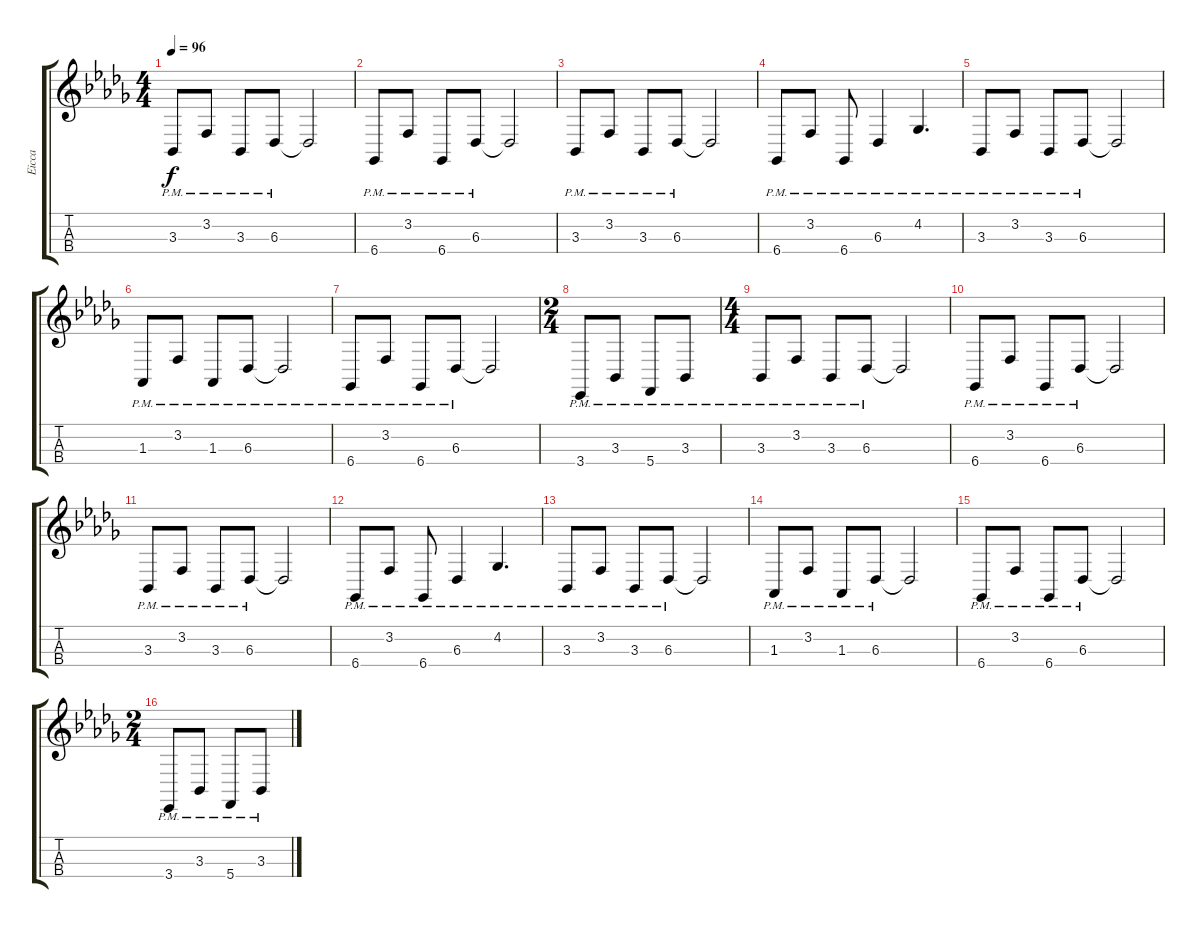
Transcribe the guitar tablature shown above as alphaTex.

\track ("Eicca" "Eicca") {instrument cello}
\staff {score tabs}
\tuning (A3 D3 G2 C2) {hide}
\ts (4 4)
\tempo 96
\clef g2
\ks bbminor
3.3{pm}.8{dy f volume 13 instrument pizzicatostrings} 3.2{pm}.8 3.3{pm}.8 6.3{pm}.8 6.3{t}.2 |
6.4{pm}.8 3.2{pm}.8 6.4{pm}.8 6.3{pm}.8 6.3{t}.2 |
3.3{pm}.8 3.2{pm}.8 3.3{pm}.8 6.3{pm}.8 6.3{t}.2 |
6.4{pm}.8 3.2{pm}.8 6.4{pm}.8 6.3{pm}.4 4.2{pm}.4{d} |
3.3{pm}.8 3.2{pm}.8 3.3{pm}.8 6.3{pm}.8 6.3{t}.2 |
1.3{pm}.8 3.2{pm}.8 1.3{pm}.8 6.3{pm}.8 6.3{pm t}.2 |
6.4{pm}.8 3.2{pm}.8 6.4{pm}.8 6.3{pm}.8 6.3{t}.2 |
\ts (2 4)
3.4{pm}.8 3.3{pm}.8 5.4{pm}.8 3.3{pm}.8 |
\ts (4 4)
3.3{pm}.8 3.2{pm}.8 3.3{pm}.8 6.3{pm}.8 6.3{t}.2 |
6.4{pm}.8 3.2{pm}.8 6.4{pm}.8 6.3{pm}.8 6.3{t}.2 |
3.3{pm}.8 3.2{pm}.8 3.3{pm}.8 6.3{pm}.8 6.3{t}.2 |
6.4{pm}.8 3.2{pm}.8 6.4{pm}.8 6.3{pm}.4 4.2{pm}.4{d} |
3.3{pm}.8 3.2{pm}.8 3.3{pm}.8 6.3{pm}.8 6.3{t}.2 |
1.3{pm}.8 3.2{pm}.8 1.3{pm}.8 6.3{pm}.8 6.3{t}.2 |
6.4{pm}.8 3.2{pm}.8 6.4{pm}.8 6.3{pm}.8 6.3{t}.2 |
\ts (2 4)
3.4{pm}.8 3.3{pm}.8 5.4{pm}.8 3.3{pm}.8
